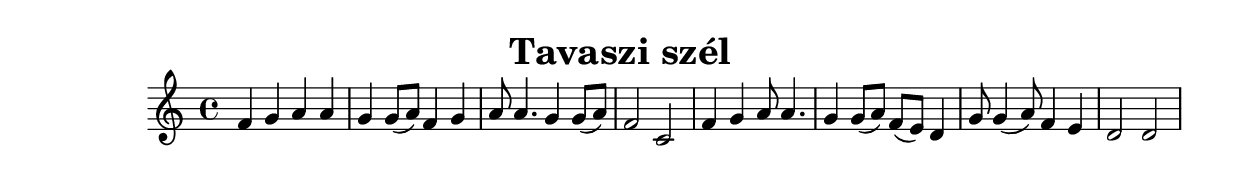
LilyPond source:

\new Staff { 
  \clef G
  \time 4/4
  \transpose c c'
  \new Voice {
    f4 g a a | g g8 (a) f4 g |
    a8 a4. g4 g8 (a) | f2 c |
    f4 g a8 a4. | g4 g8 (a) f (e) d4 |
    g8 g4 (a8) f4 e | d2 d
  }
}
\header {
  title = "Tavaszi szél"
}

